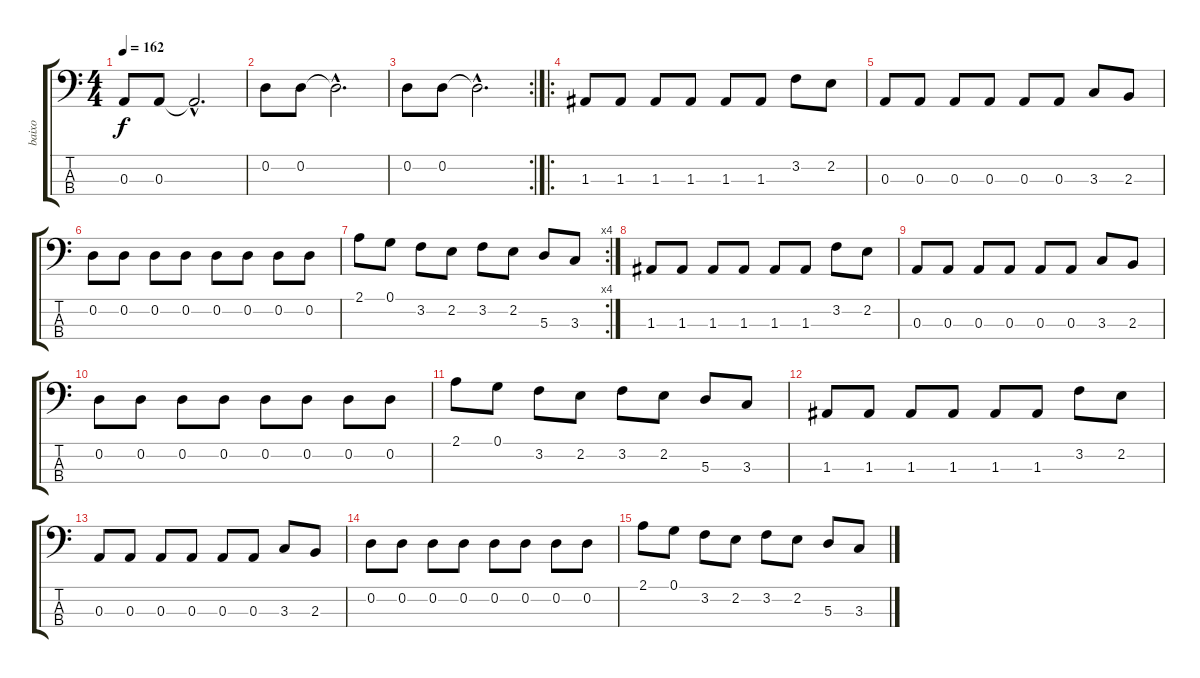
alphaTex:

\track ("baixo" "baixo") {instrument electricbassfinger}
\staff {score tabs}
\tuning (G2 D2 A1 E1) {hide}
\ts (4 4)
\tempo 162
\clef f4
\ks c
0.3.8{dy f} 0.3.8 0.3{hac t}.2{d} |
0.2.8 0.2.8 0.2{hac t}.2{d} |
\rc 2
0.2.8 0.2.8 0.2{hac t}.2{d} |
\ro
1.3.8 1.3.8 1.3.8 1.3.8 1.3.8 1.3.8 3.2.8 2.2.8 |
0.3.8 0.3.8 0.3.8 0.3.8 0.3.8 0.3.8 3.3.8 2.3.8 |
0.2.8 0.2.8 0.2.8 0.2.8 0.2.8 0.2.8 0.2.8 0.2.8 |
\rc 4
2.1.8 0.1.8 3.2.8 2.2.8 3.2.8 2.2.8 5.3.8 3.3.8 |
1.3.8 1.3.8 1.3.8 1.3.8 1.3.8 1.3.8 3.2.8 2.2.8 |
0.3.8 0.3.8 0.3.8 0.3.8 0.3.8 0.3.8 3.3.8 2.3.8 |
0.2.8 0.2.8 0.2.8 0.2.8 0.2.8 0.2.8 0.2.8 0.2.8 |
2.1.8 0.1.8 3.2.8 2.2.8 3.2.8 2.2.8 5.3.8 3.3.8 |
1.3.8 1.3.8 1.3.8 1.3.8 1.3.8 1.3.8 3.2.8 2.2.8 |
0.3.8 0.3.8 0.3.8 0.3.8 0.3.8 0.3.8 3.3.8 2.3.8 |
0.2.8 0.2.8 0.2.8 0.2.8 0.2.8 0.2.8 0.2.8 0.2.8 |
2.1.8 0.1.8 3.2.8 2.2.8 3.2.8 2.2.8 5.3.8 3.3.8
